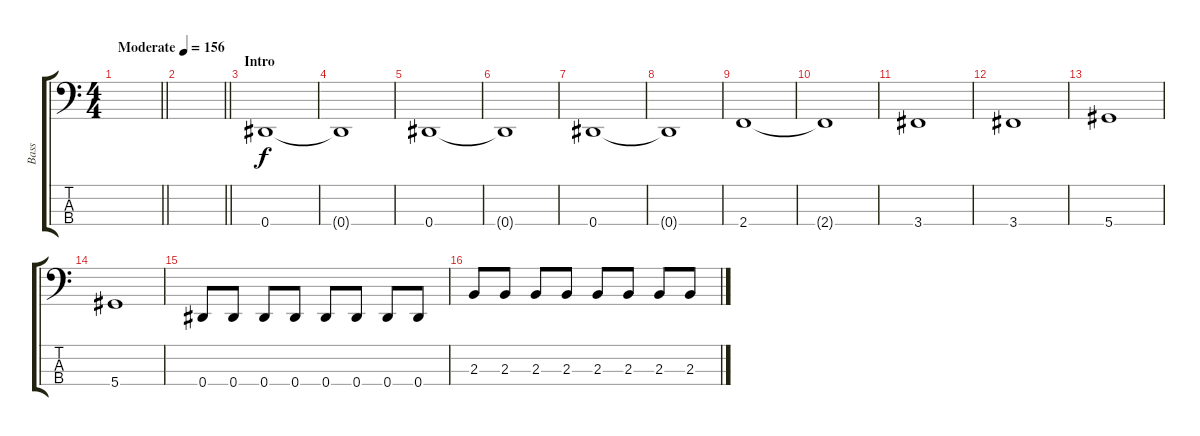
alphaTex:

\track ("Bass" "Bass") {instrument electricbassfinger}
\staff {score tabs}
\tuning (G2 D2 A1 Eb1) {hide}
\ts (4 4)
\tempo (156 "Moderate")
\clef f4
\barLineRight lightlight
\ks c
|
\barLineRight lightlight
|
\section ("" "Intro")
0.4.1 |
0.4{t}.1 |
0.4.1 |
0.4{t}.1 |
0.4.1 |
0.4{t}.1 |
2.4.1 |
2.4{t}.1 |
3.4.1 |
3.4.1 |
5.4.1 |
5.4.1 |
0.4.8 0.4.8 0.4.8 0.4.8 0.4.8 0.4.8 0.4.8 0.4.8 |
2.3.8 2.3.8 2.3.8 2.3.8 2.3.8 2.3.8 2.3.8 2.3.8
